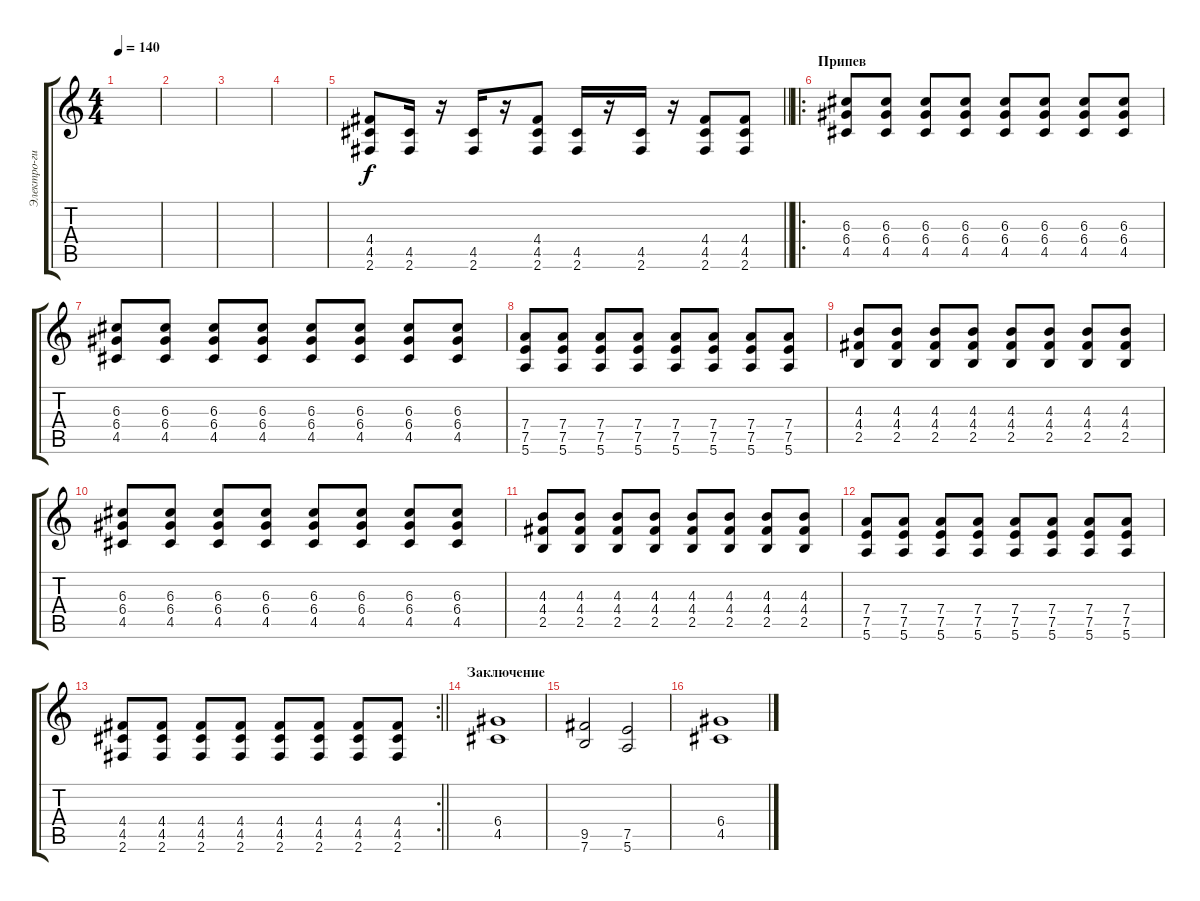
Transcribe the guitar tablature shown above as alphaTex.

\track ("Электро-гитара 2" "Электро-ги") {instrument distortionguitar}
\staff {score tabs}
\tuning (E4 B3 G3 D3 A2 E2) {hide}
\ts (4 4)
\tempo 140
\clef g2
\ks c
|
|
|
|
\barLineRight lightlight
(4.4 4.5 2.6).8{volume 13} (4.5 2.6).16 r.16 (4.5 2.6).16 r.16 (4.4 4.5 2.6).8 (4.5 2.6).16 r.16 (4.5 2.6).16 r.16 (4.4 4.5 2.6).8 (4.4 4.5 2.6).8 |
\ro
\section ("" "Припев")
(6.3 6.4 4.5).8 (6.3 6.4 4.5).8 (6.3 6.4 4.5).8 (6.3 6.4 4.5).8 (6.3 6.4 4.5).8 (6.3 6.4 4.5).8 (6.3 6.4 4.5).8 (6.3 6.4 4.5).8 |
(6.3 6.4 4.5).8 (6.3 6.4 4.5).8 (6.3 6.4 4.5).8 (6.3 6.4 4.5).8 (6.3 6.4 4.5).8 (6.3 6.4 4.5).8 (6.3 6.4 4.5).8 (6.3 6.4 4.5).8 |
(7.4 7.5 5.6).8 (7.4 7.5 5.6).8 (7.4 7.5 5.6).8 (7.4 7.5 5.6).8 (7.4 7.5 5.6).8 (7.4 7.5 5.6).8 (7.4 7.5 5.6).8 (7.4 7.5 5.6).8 |
(4.3 4.4 2.5).8 (4.3 4.4 2.5).8 (4.3 4.4 2.5).8 (4.3 4.4 2.5).8 (4.3 4.4 2.5).8 (4.3 4.4 2.5).8 (4.3 4.4 2.5).8 (4.3 4.4 2.5).8 |
(6.3 6.4 4.5).8 (6.3 6.4 4.5).8 (6.3 6.4 4.5).8 (6.3 6.4 4.5).8 (6.3 6.4 4.5).8 (6.3 6.4 4.5).8 (6.3 6.4 4.5).8 (6.3 6.4 4.5).8 |
(4.3 4.4 2.5).8 (4.3 4.4 2.5).8 (4.3 4.4 2.5).8 (4.3 4.4 2.5).8 (4.3 4.4 2.5).8 (4.3 4.4 2.5).8 (4.3 4.4 2.5).8 (4.3 4.4 2.5).8 |
(7.4 7.5 5.6).8 (7.4 7.5 5.6).8 (7.4 7.5 5.6).8 (7.4 7.5 5.6).8 (7.4 7.5 5.6).8 (7.4 7.5 5.6).8 (7.4 7.5 5.6).8 (7.4 7.5 5.6).8 |
\rc 2
\barLineRight lightlight
(4.4 4.5 2.6).8 (4.4 4.5 2.6).8 (4.4 4.5 2.6).8 (4.4 4.5 2.6).8 (4.4 4.5 2.6).8 (4.4 4.5 2.6).8 (4.4 4.5 2.6).8 (4.4 4.5 2.6).8 |
\section ("" "Заключение")
(6.4 4.5).1 |
(9.5 7.6).2 (7.5 5.6).2 |
(6.4 4.5).1
